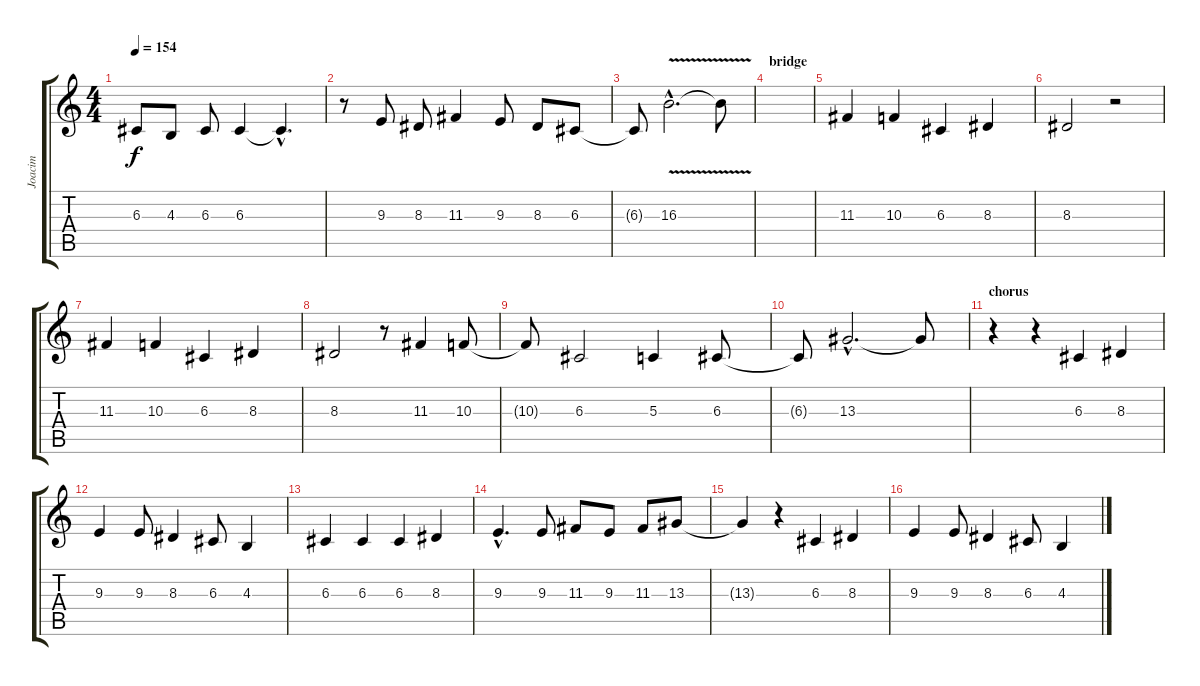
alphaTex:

\track ("Joacim" "Joacim") {instrument frenchhorn}
\staff {score tabs}
\tuning (E4 B3 G3 D3 A2 E2) {hide}
\ts (4 4)
\tempo 154
\clef g2
\ks c
6.3.8{dy f} 4.3.8 6.3.8 6.3.4 6.3{hac t}.4{d} |
r.8 9.3.8 8.3.8 11.3.4 9.3.8 8.3.8 6.3.8 |
6.3{t}.8 16.3{v hac}.2{d} 16.3{t}.8 |
\section ("" "bridge")
|
11.3.4 10.3.4 6.3.4 8.3.4 |
8.3.2 r.2 |
11.3.4 10.3.4 6.3.4 8.3.4 |
8.3.2 r.8 11.3.4 10.3.8 |
10.3{t}.8 6.3.2 5.3.4 6.3.8 |
6.3{t}.8 13.3{hac}.2{d} 13.3{t}.8 |
\section ("" "chorus")
r.4 r.4 6.3.4 8.3.4 |
9.3.4 9.3.8 8.3.4 6.3.8 4.3.4 |
6.3.4 6.3.4 6.3.4 8.3.4 |
9.3{hac}.4{d} 9.3.8 11.3.8 9.3.8 11.3.8 13.3.8 |
13.3{t}.4 r.4 6.3.4 8.3.4 |
9.3.4 9.3.8 8.3.4 6.3.8 4.3.4
